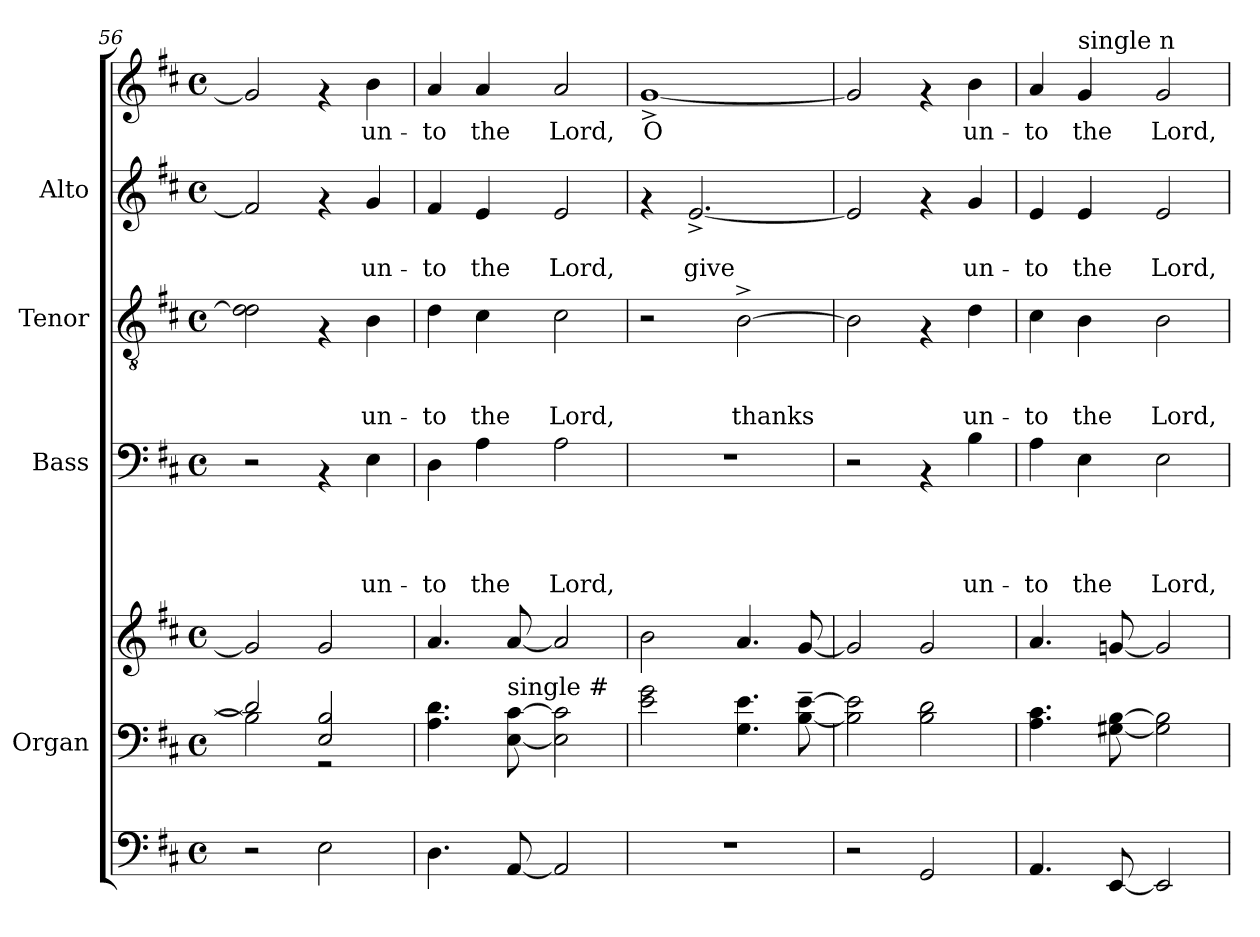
**kern	**kern	**kern	**kern	**text	**text	**text	**text	**kern	**text	**text	**text	**kern	**text	**text	**kern	**text
*part6	*part5	*part5	*part4	*part4	*part4	*part4	*part4	*part3	*part3	*part3	*part3	*part2	*part2	*part2	*part1	*part1
*staff7	*staff6	*staff5	*staff4	*staff4	*staff4	*staff4	*staff4	*staff3	*staff3	*staff3	*staff3	*staff2	*staff2	*staff2	*staff1	*staff1
*	*I"Organ	*	*I"Bass	*	*	*	*	*I"Tenor	*	*	*	*I"Alto	*	*	*	*
*	*	*	*I'B	*	*	*	*	*I'T	*	*	*	*I'A	*	*	*	*
*clefF4	*clefF4	*clefG2	*clefF4	*	*	*	*	*clefGv2	*	*	*	*clefG2	*	*	*clefG2	*
*k[f#c#]	*k[f#c#]	*k[f#c#]	*k[f#c#]	*	*	*	*	*k[f#c#]	*	*	*	*k[f#c#]	*	*	*k[f#c#]	*
*D:	*D:	*D:	*D:	*	*	*	*	*D:	*	*	*	*D:	*	*	*D:	*
*M4/4	*M4/4	*M4/4	*M4/4	*	*	*	*	*M4/4	*	*	*	*M4/4	*	*	*M4/4	*
*met(c)	*met(c)	*met(c)	*met(c)	*	*	*	*	*met(c)	*	*	*	*met(c)	*	*	*met(c)	*
=56	=56	=56	=56	=56	=56	=56	=56	=56	=56	=56	=56	=56	=56	=56	=56	=56
*	*^	*	*	*	*	*	*	*	*	*	*	*	*	*	*	*
2r	2d/]	2B\]	2g/]	2r	.	.	.	.	2d\] 2d\	.	.	.	2f#/]	.	.	2g/]	.
2E\	2E/ 2B/	2r	2g/	4rAA	.	.	.	.	4rF	.	.	.	4rf	.	.	4rf	.
!	!	!	!	!	!	!	!	!LO:LY:b	!	!	!	!LO:LY:b	!	!	!LO:LY:b	!	!LO:LY:b
.	.	.	.	4E\	.	.	.	un-	4B\	.	.	un-	4g/	.	un-	4b\	un-
*	*v	*v	*	*	*	*	*	*	*	*	*	*	*	*	*	*	*
!!LO:PB:g=z
=57	=57	=57	=57	=57	=57	=57	=57	=57	=57	=57	=57	=57	=57	=57	=57	=57
!	!	!	!	!	!	!	!LO:LY:b	!	!	!	!LO:LY:b	!	!	!LO:LY:b	!	!LO:LY:b
4.D\	4.A\ 4.d\	4.a/	4D\	.	.	.	-to	4d\	.	.	-to	4f#/	.	-to	4a/	-to
!	!	!	!	!	!	!	!LO:LY:b	!	!	!	!LO:LY:b	!	!	!LO:LY:b	!	!LO:LY:b
.	.	.	4A\	.	.	.	the	4c#\	.	.	the	4e/	.	the	4a/	the
!	!LO:TX:a:t=single #	!	!	!	!	!	!	!	!	!	!	!	!	!	!	!
[<8AA/	[<8E\ [>8c#\	[<8a/	.	.	.	.	.	.	.	.	.	.	.	.	.	.
!	!	!	!	!	!	!	!LO:LY:b	!	!	!	!LO:LY:b	!	!	!LO:LY:b	!	!LO:LY:b
2AA/]	2E\] 2c#\]	2a/]	2A\	.	.	.	Lord,	2c#\	.	.	Lord,	2e/	.	Lord,	2a/	Lord,
=58	=58	=58	=58	=58	=58	=58	=58	=58	=58	=58	=58	=58	=58	=58	=58	=58
!	!	!	!	!	!	!	!	!	!	!	!	!	!	!	!	!LO:LY:b
1r	2e\ 2g\	2b\	1r	.	.	.	.	2r	.	.	.	4rf	.	.	[<1g^<	O
!	!	!	!	!	!	!	!	!	!	!	!	!	!	!LO:LY:b	!	!
.	.	.	.	.	.	.	.	.	.	.	.	[<2.e^</	.	give	.	.
!	!	!	!	!	!	!	!	!	!	!	!LO:LY:b	!	!	!	!	!
.	4.G\ 4.e\	4.a/	.	.	.	.	.	[>2B^>\	.	.	thanks	.	.	.	.	.
.	[<8B\~> [>8e\~>	[<8g/	.	.	.	.	.	.	.	.	.	.	.	.	.	.
=59	=59	=59	=59	=59	=59	=59	=59	=59	=59	=59	=59	=59	=59	=59	=59	=59
2r	2B\] 2e\]	2g/]	2r	.	.	.	.	2B\]	.	.	.	2e/]	.	.	2g/]	.
2GG/	2B\ 2d\	2g/	4rAA	.	.	.	.	4rF	.	.	.	4rf	.	.	4rf	.
!	!	!	!	!	!	!	!LO:LY:b	!	!	!	!LO:LY:b	!	!	!LO:LY:b	!	!LO:LY:b
.	.	.	4B\	.	.	.	un-	4d\	.	.	un-	4g/	.	un-	4b\	un-
=60	=60	=60	=60	=60	=60	=60	=60	=60	=60	=60	=60	=60	=60	=60	=60	=60
!	!	!	!	!	!	!	!LO:LY:b	!	!	!	!LO:LY:b	!	!	!LO:LY:b	!	!LO:LY:b
4.AA/	4.A\ 4.c#\	4.a/	4A\	.	.	.	-to	4c#\	.	.	-to	4e/	.	-to	4a/	-to
!	!	!	!	!	!	!	!	!	!	!	!	!	!	!	!LO:TX:a:t=single n	!
!	!	!	!	!	!	!	!LO:LY:b	!	!	!	!LO:LY:b	!	!	!LO:LY:b	!	!LO:LY:b
.	.	.	4E\	.	.	.	the	4B\	.	.	the	4e/	.	the	4g/	the
[<8EE/	[<8G#X\ [>8B\	[<8gn/	.	.	.	.	.	.	.	.	.	.	.	.	.	.
!	!	!	!	!	!	!	!LO:LY:b	!	!	!	!LO:LY:b	!	!	!LO:LY:b	!	!LO:LY:b
2EE/]	2G#\] 2B\]	2g/]	2E\	.	.	.	Lord,	2B\	.	.	Lord,	2e/	.	Lord,	2g/	Lord,
=	=	=	=	=	=	=	=	=	=	=	=	=	=	=	=	=
*-	*-	*-	*-	*-	*-	*-	*-	*-	*-	*-	*-	*-	*-	*-	*-	*-
